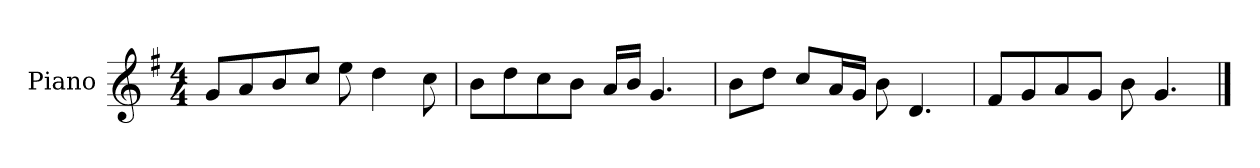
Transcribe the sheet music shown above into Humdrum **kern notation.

**kern
*part1
*staff1
*I"Piano
*I'P-no
*clefG2
*k[f#]
*M4/4
*MM90
=1
8g/L
8a/
8b/
8cc/J
8ee\
4dd\
8cc\
=2
8b\L
8dd\
8cc\
8b\J
16a/LL
16b/JJ
4.g/
=3
8b\L
8dd\J
8cc/L
16a/L
16g/JJ
8b\
4.d/
=4
8f#/L
8g/
8a/
8g/J
8b\
4.g/
==
*-
